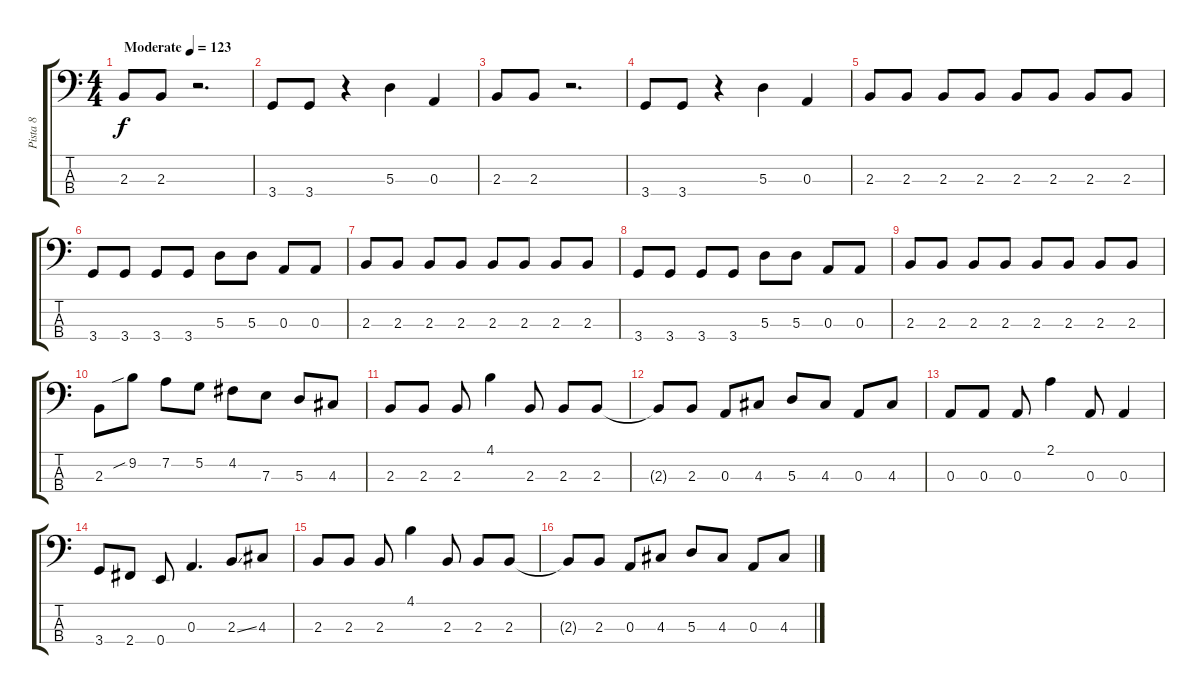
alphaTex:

\track ("Pista 8" "Pista 8") {instrument electricbasspick}
\staff {score tabs}
\tuning (G2 D2 A1 E1) {hide}
\ts (4 4)
\tempo (123 "Moderate")
\clef f4
\ks c
2.3.8{dy f instrument electricbasspick} 2.3.8 r.2{d} |
3.4.8 3.4.8 r.4 5.3.4 0.3.4 |
2.3.8 2.3.8 r.2{d} |
3.4.8 3.4.8 r.4 5.3.4 0.3.4 |
2.3.8 2.3.8 2.3.8 2.3.8 2.3.8 2.3.8 2.3.8 2.3.8 |
3.4.8 3.4.8 3.4.8 3.4.8 5.3.8 5.3.8 0.3.8 0.3.8 |
2.3.8 2.3.8 2.3.8 2.3.8 2.3.8 2.3.8 2.3.8 2.3.8 |
3.4.8 3.4.8 3.4.8 3.4.8 5.3.8 5.3.8 0.3.8 0.3.8 |
2.3.8 2.3.8 2.3.8 2.3.8 2.3.8 2.3.8 2.3.8 2.3.8 |
2.3.8 9.2{sib}.8 7.2.8 5.2.8 4.2.8 7.3.8 5.3.8 4.3.8 |
2.3.8 2.3.8 2.3.8 4.1.4 2.3.8 2.3.8 2.3.8 |
2.3{t}.8 2.3.8 0.3.8 4.3.8 5.3.8 4.3.8 0.3.8 4.3.8 |
0.3.8 0.3.8 0.3.8 2.1.4 0.3.8 0.3.4 |
3.4.8 2.4.8 0.4.8 0.3.4{d} 2.3{ss}.8 4.3.8 |
2.3.8 2.3.8 2.3.8 4.1.4 2.3.8 2.3.8 2.3.8 |
2.3{t}.8 2.3.8 0.3.8 4.3.8 5.3.8 4.3.8 0.3.8 4.3.8
